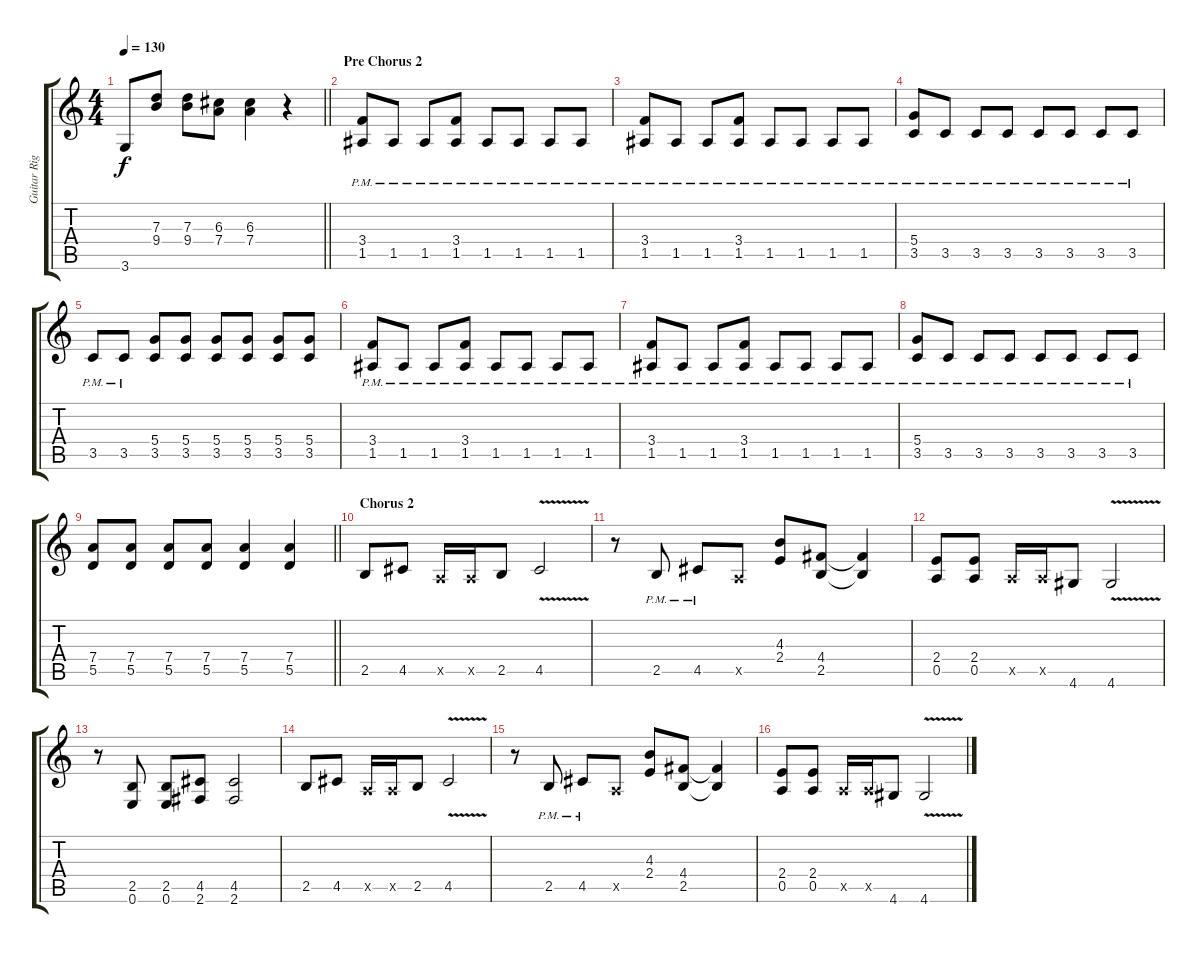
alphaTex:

\track ("Guitar Right" "Guitar Rig") {instrument overdrivenguitar}
\staff {score tabs}
\tuning (E4 B3 G3 D3 A2 E2) {hide}
\ts (4 4)
\tempo 130
\clef g2
\barLineRight lightlight
\ks c
3.6.8{dy f} (7.3 9.4).8 (7.3 9.4).8 (6.3 7.4).8 (6.3 7.4).4 r.4 |
\section ("" "Pre Chorus 2")
(3.4{pm} 1.5{pm}).8 1.5{pm}.8 1.5{pm}.8 (3.4{pm} 1.5{pm}).8 1.5{pm}.8 1.5{pm}.8 1.5{pm}.8 1.5{pm}.8 |
(3.4{pm} 1.5{pm}).8 1.5{pm}.8 1.5{pm}.8 (3.4{pm} 1.5{pm}).8 1.5{pm}.8 1.5{pm}.8 1.5{pm}.8 1.5{pm}.8 |
(5.4{pm} 3.5{pm}).8 3.5{pm}.8 3.5{pm}.8 3.5{pm}.8 3.5{pm}.8 3.5{pm}.8 3.5{pm}.8 3.5{pm}.8 |
3.5{pm}.8 3.5{pm}.8 (5.4 3.5).8 (5.4 3.5).8 (5.4 3.5).8 (5.4 3.5).8 (5.4 3.5).8 (5.4 3.5).8 |
(3.4{pm} 1.5{pm}).8 1.5{pm}.8 1.5{pm}.8 (3.4{pm} 1.5{pm}).8 1.5{pm}.8 1.5{pm}.8 1.5{pm}.8 1.5{pm}.8 |
(3.4{pm} 1.5{pm}).8 1.5{pm}.8 1.5{pm}.8 (3.4{pm} 1.5{pm}).8 1.5{pm}.8 1.5{pm}.8 1.5{pm}.8 1.5{pm}.8 |
(5.4{pm} 3.5{pm}).8 3.5{pm}.8 3.5{pm}.8 3.5{pm}.8 3.5{pm}.8 3.5{pm}.8 3.5{pm}.8 3.5{pm}.8 |
\barLineRight lightlight
(7.4 5.5).8 (7.4 5.5).8 (7.4 5.5).8 (7.4 5.5).8 (7.4 5.5).4 (7.4 5.5).4 |
\section ("" "Chorus 2")
2.5.8 4.5.8 0.5{x}.16 0.5{x}.16 2.5.8 4.5{v}.2 |
r.8 2.5{pm}.8 4.5{pm}.8 0.5{x}.8 (4.3 2.4).8 (4.4 2.5).8 (4.4{t} 2.5{t}).4 |
(2.4 0.5).8 (2.4 0.5).8 0.5{x}.16 0.5{x}.16 4.6.8 4.6{v}.2 |
r.8 (2.5 0.6).8 (2.5 0.6).8 (4.5 2.6).8 (4.5 2.6).2 |
2.5.8 4.5.8 0.5{x}.16 0.5{x}.16 2.5.8 4.5{v}.2 |
r.8 2.5{pm}.8 4.5{pm}.8 0.5{x}.8 (4.3 2.4).8 (4.4 2.5).8 (4.4{t} 2.5{t}).4 |
(2.4 0.5).8 (2.4 0.5).8 0.5{x}.16 0.5{x}.16 4.6.8 4.6{v}.2
